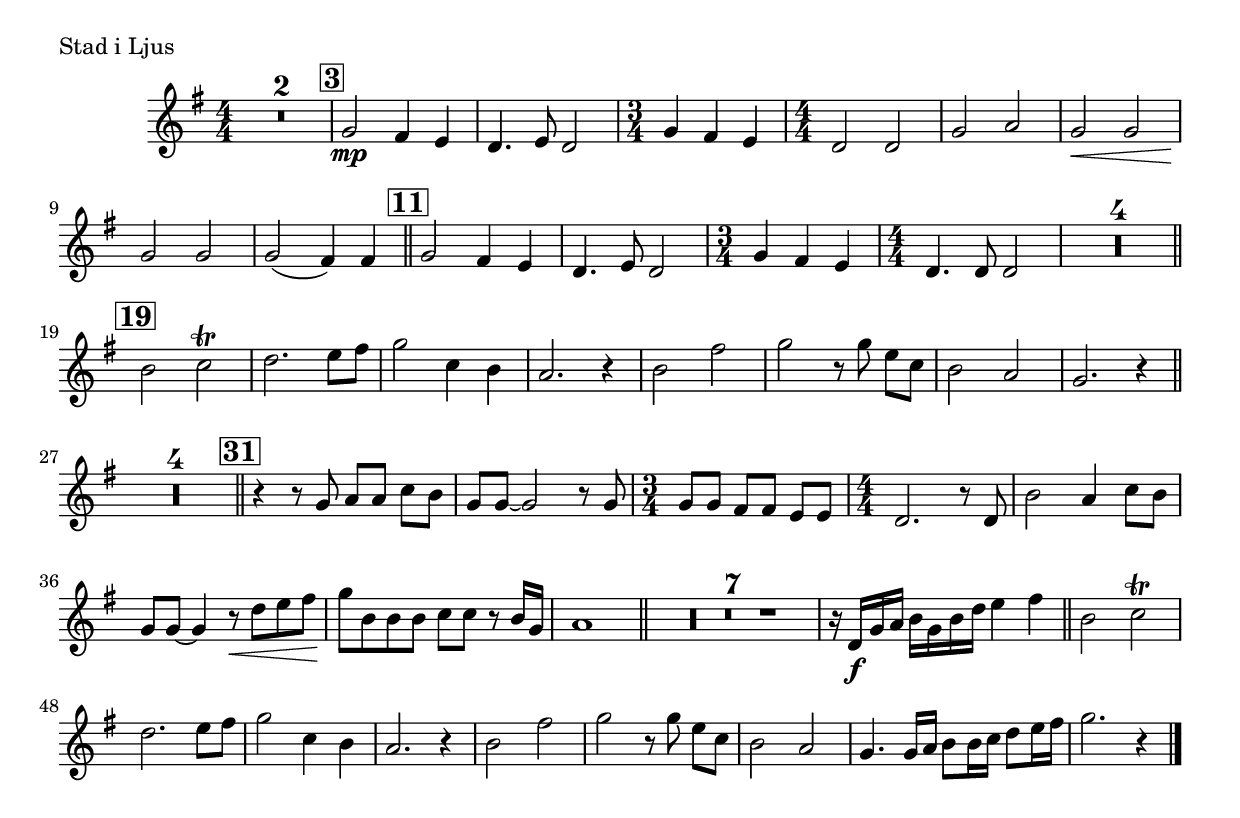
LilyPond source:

\version "2.18.0"
% When ready to include in collection:	1. Comment out top section with \Include file(s)
%					2. \midi section if present.
%Comment out from here
%{
\include "../../../Includes/Polis_format.ily"

%...to here
%}
  \score {

    % Svenska Polisens Marscher: 1. Title    
    \relative c'' { 
    	    \key g \major \numericTimeSignature\time 4/4 
    	    \compressFullBarRests
    	    \set Score.markFormatter = #format-mark-box-numbers
  R1*2 | % 1
  
\mark #3
  g2 \mp fis4 e4 | %3
  d4. e8 d2 | % 4
  \time 3/4  
  g4 fis4 e4 | % 5
  \numericTimeSignature\time 4/4  
  d2 d2 | % 6
  g2 a2 | % 7
  g2 \< g2 | % 8
  g2 \! g2 | % 9
  g2 ( fis4 ) fis4 \bar "||" | %10
  
\mark #11
  g2 fis4 e4 | % 11
  d4. e8 d2 | % 12
  \time 3/4  
  g4 fis4 e4 | % 13
  \time 4/4  
  d4. d8 d2 | % 14
  R1*4 \bar "||" | % 15
  
\mark #19
  b'2 c2 \trill | % 19
  d2. e8 [ fis8 ] | % 20
  g2 c,4 b4 | % 21
  a2. r4 | % 22
  b2 fis'2 | % 23
  g2 r8 g8 e8 [ c8 ] | % 24
  b2 a2 | % 25
  g2. r4 \bar "||" | %26
  R1*4 \bar "||" | %27
  
\mark #31
  r4 r8 g8 a8 [ a8 ] c8 [ b8 ] | % 31
  g8 [ g8 ~ ] g2 r8 g8 | % 32
  \time 3/4  
  g8 [ g8 ] fis8 [ fis8 ] e8 [ e8 ] | % 33
  \numericTimeSignature\time 4/4  d2. r8 d8 | % 34
  b'2 a4 c8 [ b8 ] \break | % 35
  g8 [ g8 ~ ] g4 r8 \< d'8 [ e8 fis8 ] | % 36
  g8 \! [ b,8 b8 b8 ] c8 [ c8 ] r8 b16 [ g16 ] | % 37
  a1 \bar "||" | %38
  R1*7 | % 39
  r16 d,16 \f [ g16 a16 ] b16 [ g16 b16 d16 ] e4 fis4 \bar "||" | %46
  b,2 c2 \trill | % 47
  d2. e8 [ fis8 ] | % 48
  g2 c,4 b4 | %49
  a2. r4 | % 50
  b2 fis'2 | % 51
  g2 r8 g8 e8 [ c8 ] | % 52
  b2 a2 | % 53
  g4. g16 [ a16 ] b8 [ b16 c16 ] d8 [ e16 fis16 ] | % 54
  g2. r4 \bar "|." | %55

    }%end relative
    
    \header {
    	    piece = "Stad i Ljus"
    	    composer = \markup {\concat{"Py B"\char#228"ckman"}}
    	}
  }%end score
